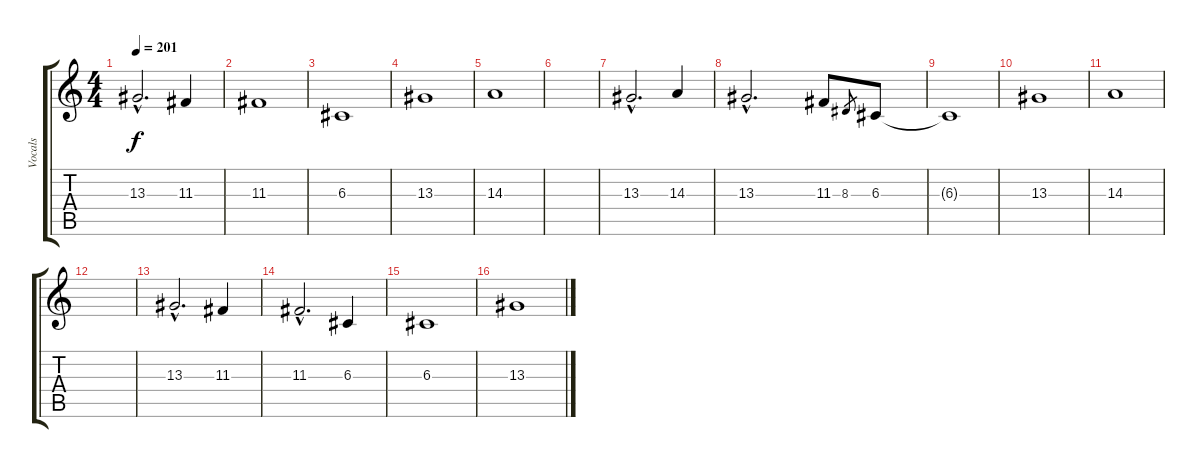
\track ("Vocals" "Vocals") {instrument violin}
\staff {score tabs}
\tuning (E4 B3 G3 D3 A2 E2) {hide}
\ts (4 4)
\tempo 201
\clef g2
\ks c
13.3{hac}.2{d dy f} 11.3.4 |
11.3.1 |
6.3.1 |
13.3.1 |
14.3.1 |
|
13.3{hac}.2{d} 14.3.4 |
13.3{hac}.2{d} 11.3.8 8.3.8{gr} 6.3.8 |
6.3{t}.1 |
13.3.1 |
14.3.1 |
|
13.3{hac}.2{d} 11.3.4 |
11.3{hac}.2{d} 6.3.4 |
6.3.1 |
13.3.1
